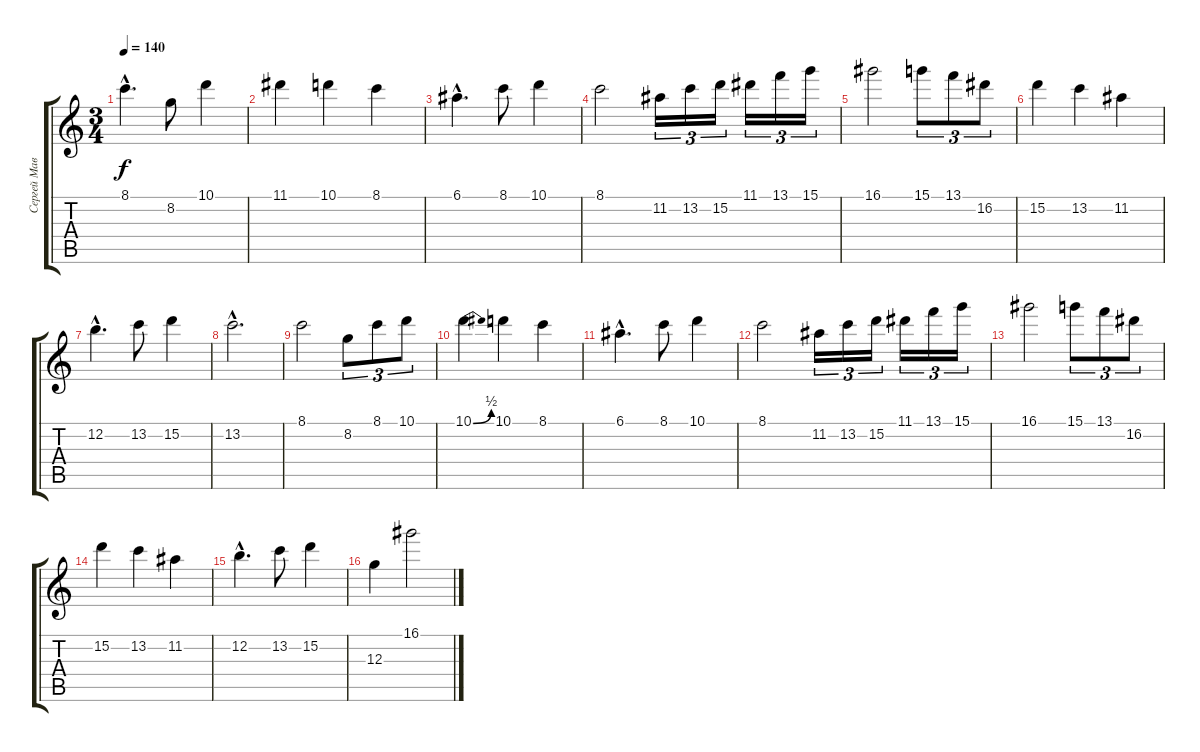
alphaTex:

\track ("Сергей Маврин" "Сергей Мав") {instrument overdrivenguitar}
\staff {score tabs}
\tuning (E4 B3 G3 D3 A2 E2) {hide}
\ts (3 4)
\tempo 140
\clef g2
\ks c
8.1{hac}.4{d dy f instrument overdrivenguitar} 8.2.8 10.1.4 |
11.1.4 10.1.4 8.1.4 |
6.1{hac}.4{d} 8.1.8 10.1.4 |
8.1.2 11.2.16{tu (3 2)} 13.2.16{tu (3 2)} 15.2.16{tu (3 2)} 11.1.16{tu (3 2)} 13.1.16{tu (3 2)} 15.1.16{tu (3 2)} |
16.1.2 15.1.8{tu (3 2)} 13.1.8{tu (3 2)} 16.2.8{tu (3 2)} |
15.2.4 13.2.4 11.2.4 |
12.2{hac}.4{d} 13.2.8 15.2.4 |
13.2{hac}.2{d} |
8.1.2 8.2.8{tu (3 2)} 8.1.8{tu (3 2)} 10.1.8{tu (3 2)} |
10.1{be (bend 0 0 60 2)}.4 10.1.4 8.1.4 |
6.1{hac}.4{d} 8.1.8 10.1.4 |
8.1.2 11.2.16{tu (3 2)} 13.2.16{tu (3 2)} 15.2.16{tu (3 2)} 11.1.16{tu (3 2)} 13.1.16{tu (3 2)} 15.1.16{tu (3 2)} |
16.1.2 15.1.8{tu (3 2)} 13.1.8{tu (3 2)} 16.2.8{tu (3 2)} |
15.2.4 13.2.4 11.2.4 |
12.2{hac}.4{d} 13.2.8 15.2.4 |
12.3.4 16.1.2
